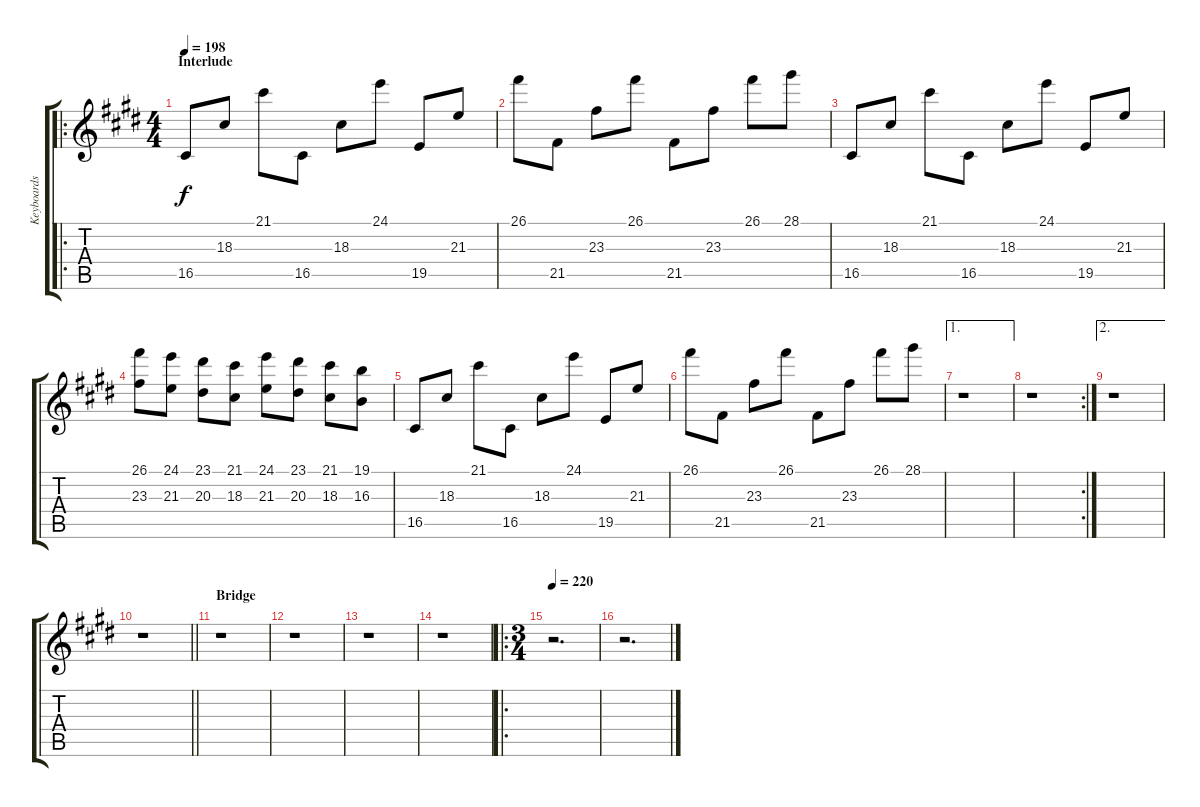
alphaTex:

\track ("Keyboards" "Keyboards") {instrument stringensemble1}
\staff {score tabs}
\tuning (E4 B3 G3 D3 A2 E2) {hide}
\ro
\ts (4 4)
\section ("" "Interlude")
\tempo 198
\clef g2
\ks e
16.5.8{dy f} 18.3.8 21.1.8 16.5.8 18.3.8 24.1.8 19.5.8 21.3.8 |
26.1.8 21.5.8 23.3.8 26.1.8 21.5.8 23.3.8 26.1.8 28.1.8 |
16.5.8 18.3.8 21.1.8 16.5.8 18.3.8 24.1.8 19.5.8 21.3.8 |
(26.1 23.3).8 (24.1 21.3).8 (23.1 20.3).8 (21.1 18.3).8 (24.1 21.3).8 (23.1 20.3).8 (21.1 18.3).8 (19.1 16.3).8 |
16.5.8 18.3.8 21.1.8 16.5.8 18.3.8 24.1.8 19.5.8 21.3.8 |
26.1.8 21.5.8 23.3.8 26.1.8 21.5.8 23.3.8 26.1.8 28.1.8 |
\ae 1
r.1 |
\rc 2
r.1 |
\ae 2
r.1 |
\barLineRight lightlight
r.1 |
\section ("" "Bridge")
r.1 |
r.1 |
r.1 |
r.1 |
\ro
\ts (3 4)
\tempo 220
r.2{d} |
r.2{d}
